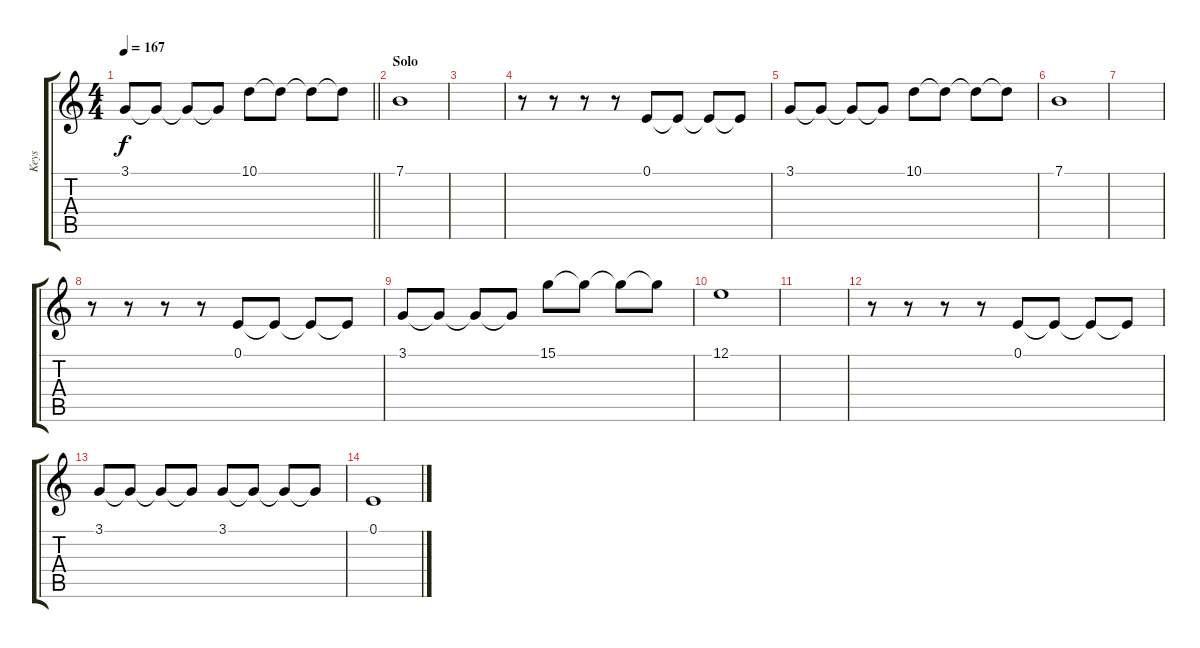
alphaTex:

\track ("Keys" "Keys") {instrument electricpiano2}
\staff {score tabs}
\tuning (E4 B3 G3 D3 A2 E2) {hide}
\ts (4 4)
\tempo 167
\clef g2
\barLineRight lightlight
\ks c
3.1.8{dy f} 3.1{t}.8 3.1{t}.8 3.1{t}.8 10.1.8 10.1{t}.8 10.1{t}.8 10.1{t}.8 |
\section ("" "Solo")
7.1.1 |
|
r.8 r.8 r.8 r.8 0.1.8 0.1{t}.8 0.1{t}.8 0.1{t}.8 |
3.1.8 3.1{t}.8 3.1{t}.8 3.1{t}.8 10.1.8 10.1{t}.8 10.1{t}.8 10.1{t}.8 |
7.1.1 |
|
r.8 r.8 r.8 r.8 0.1.8 0.1{t}.8 0.1{t}.8 0.1{t}.8 |
3.1.8 3.1{t}.8 3.1{t}.8 3.1{t}.8 15.1.8 15.1{t}.8 15.1{t}.8 15.1{t}.8 |
12.1.1 |
|
r.8 r.8 r.8 r.8 0.1.8 0.1{t}.8 0.1{t}.8 0.1{t}.8 |
3.1.8 3.1{t}.8 3.1{t}.8 3.1{t}.8 3.1.8 3.1{t}.8 3.1{t}.8 3.1{t}.8 |
0.1.1
